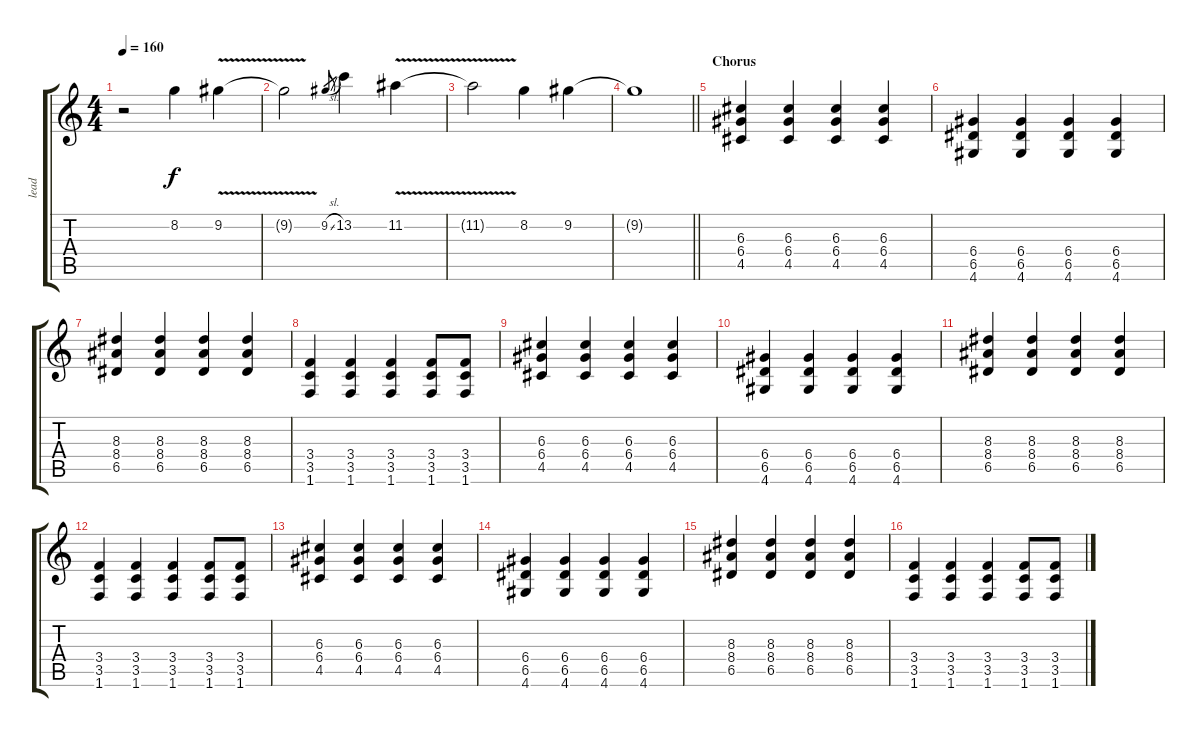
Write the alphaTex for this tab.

\track ("lead" "lead") {instrument overdrivenguitar}
\staff {score tabs}
\tuning (E4 B3 G3 D3 A2 E2) {hide}
\ts (4 4)
\tempo 160
\clef g2
\ks c
r.2{dy f} 8.2.4 9.2{v}.4 |
9.2{t}.2 9.2{sl}.8{gr} 13.2.4 11.2{v}.4 |
11.2{t}.2 8.2.4 9.2.4 |
\barLineRight lightlight
9.2{t}.1 |
\section ("" "Chorus")
(6.3 6.4 4.5).4 (6.3 6.4 4.5).4 (6.3 6.4 4.5).4 (6.3 6.4 4.5).4 |
(6.4 6.5 4.6).4 (6.4 6.5 4.6).4 (6.4 6.5 4.6).4 (6.4 6.5 4.6).4 |
(8.3 8.4 6.5).4 (8.3 8.4 6.5).4 (8.3 8.4 6.5).4 (8.3 8.4 6.5).4 |
(3.4 3.5 1.6).4 (3.4 3.5 1.6).4 (3.4 3.5 1.6).4 (3.4 3.5 1.6).8 (3.4 3.5 1.6).8 |
(6.3 6.4 4.5).4 (6.3 6.4 4.5).4 (6.3 6.4 4.5).4 (6.3 6.4 4.5).4 |
(6.4 6.5 4.6).4 (6.4 6.5 4.6).4 (6.4 6.5 4.6).4 (6.4 6.5 4.6).4 |
(8.3 8.4 6.5).4 (8.3 8.4 6.5).4 (8.3 8.4 6.5).4 (8.3 8.4 6.5).4 |
(3.4 3.5 1.6).4 (3.4 3.5 1.6).4 (3.4 3.5 1.6).4 (3.4 3.5 1.6).8 (3.4 3.5 1.6).8 |
(6.3 6.4 4.5).4 (6.3 6.4 4.5).4 (6.3 6.4 4.5).4 (6.3 6.4 4.5).4 |
(6.4 6.5 4.6).4 (6.4 6.5 4.6).4 (6.4 6.5 4.6).4 (6.4 6.5 4.6).4 |
(8.3 8.4 6.5).4 (8.3 8.4 6.5).4 (8.3 8.4 6.5).4 (8.3 8.4 6.5).4 |
(3.4 3.5 1.6).4 (3.4 3.5 1.6).4 (3.4 3.5 1.6).4 (3.4 3.5 1.6).8 (3.4 3.5 1.6).8
